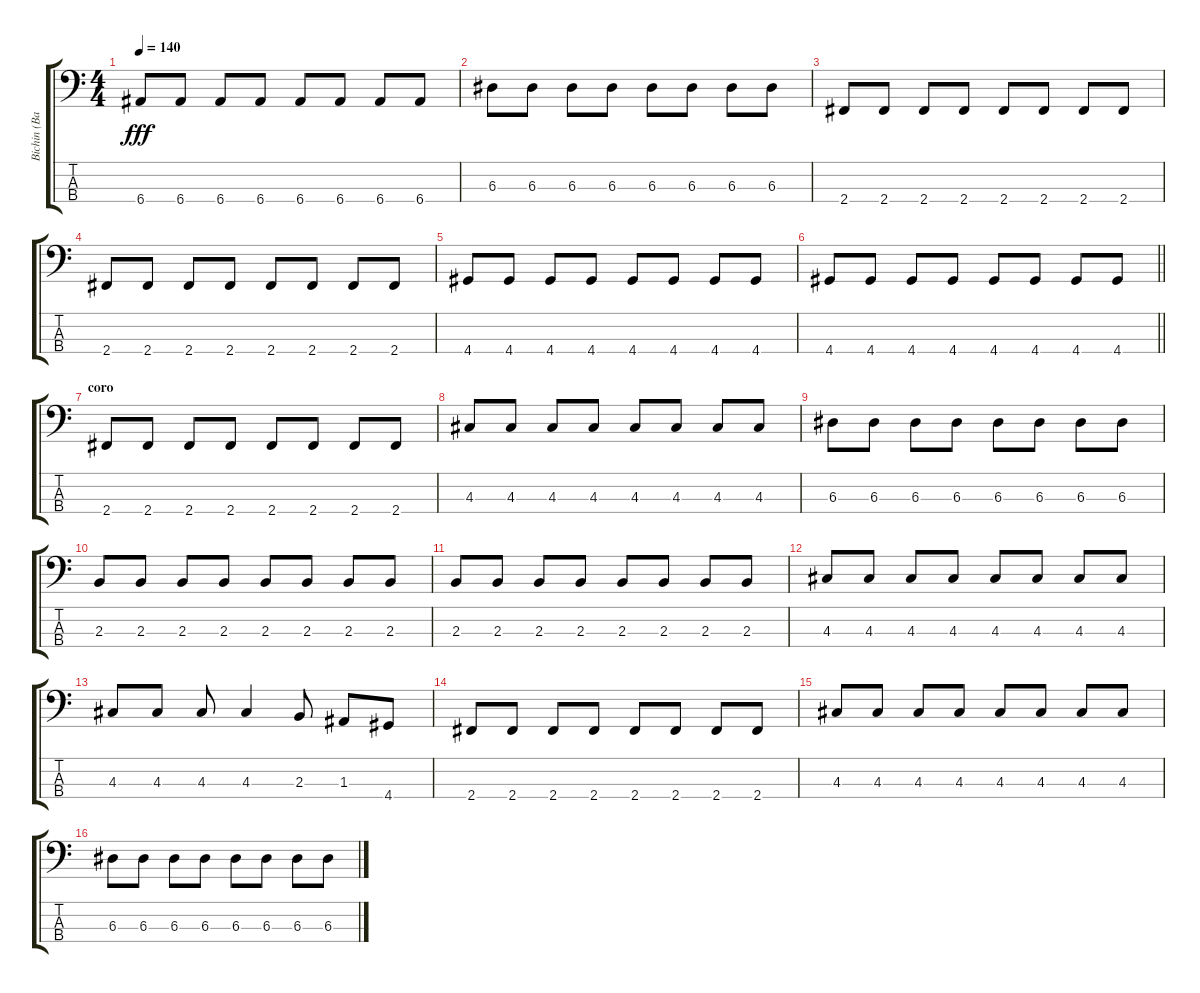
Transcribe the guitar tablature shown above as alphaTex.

\track ("Bichin (Bajo)" "Bichin (Ba") {instrument electricbasspick}
\staff {score tabs}
\tuning (G2 D2 A1 E1) {hide}
\ts (4 4)
\tempo 140
\clef f4
\ks aminor
6.4.8{dy fff} 6.4.8 6.4.8 6.4.8 6.4.8 6.4.8 6.4.8 6.4.8 |
6.3.8 6.3.8 6.3.8 6.3.8 6.3.8 6.3.8 6.3.8 6.3.8 |
2.4.8 2.4.8 2.4.8 2.4.8 2.4.8 2.4.8 2.4.8 2.4.8 |
2.4.8 2.4.8 2.4.8 2.4.8 2.4.8 2.4.8 2.4.8 2.4.8 |
4.4.8 4.4.8 4.4.8 4.4.8 4.4.8 4.4.8 4.4.8 4.4.8 |
\barLineRight lightlight
4.4.8 4.4.8 4.4.8 4.4.8 4.4.8 4.4.8 4.4.8 4.4.8 |
\section ("" "coro")
2.4.8 2.4.8 2.4.8 2.4.8 2.4.8 2.4.8 2.4.8 2.4.8 |
4.3.8 4.3.8 4.3.8 4.3.8 4.3.8 4.3.8 4.3.8 4.3.8 |
6.3.8 6.3.8 6.3.8 6.3.8 6.3.8 6.3.8 6.3.8 6.3.8 |
2.3.8 2.3.8 2.3.8 2.3.8 2.3.8 2.3.8 2.3.8 2.3.8 |
2.3.8 2.3.8 2.3.8 2.3.8 2.3.8 2.3.8 2.3.8 2.3.8 |
4.3.8 4.3.8 4.3.8 4.3.8 4.3.8 4.3.8 4.3.8 4.3.8 |
4.3.8 4.3.8 4.3.8 4.3.4 2.3.8 1.3.8 4.4.8 |
2.4.8 2.4.8 2.4.8 2.4.8 2.4.8 2.4.8 2.4.8 2.4.8 |
4.3.8 4.3.8 4.3.8 4.3.8 4.3.8 4.3.8 4.3.8 4.3.8 |
6.3.8 6.3.8 6.3.8 6.3.8 6.3.8 6.3.8 6.3.8 6.3.8
